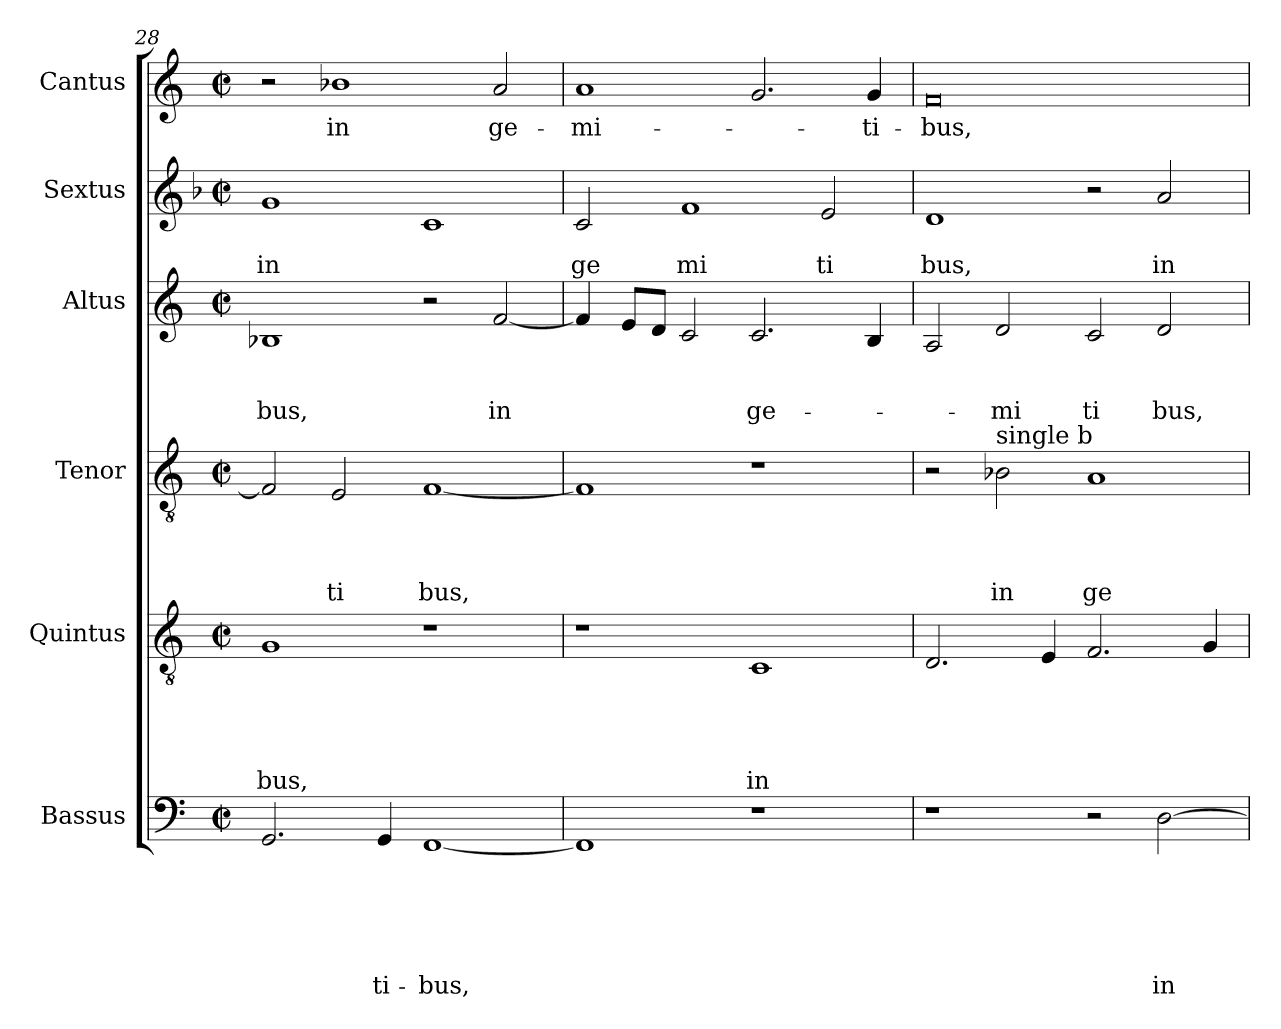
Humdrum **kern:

**kern	**text	**text	**text	**text	**text	**text	**kern	**text	**text	**text	**text	**text	**kern	**text	**text	**text	**text	**kern	**text	**text	**text	**kern	**text	**text	**kern	**text
*part6	*part6	*part6	*part6	*part6	*part6	*part6	*part5	*part5	*part5	*part5	*part5	*part5	*part4	*part4	*part4	*part4	*part4	*part3	*part3	*part3	*part3	*part2	*part2	*part2	*part1	*part1
*staff6	*staff6	*staff6	*staff6	*staff6	*staff6	*staff6	*staff5	*staff5	*staff5	*staff5	*staff5	*staff5	*staff4	*staff4	*staff4	*staff4	*staff4	*staff3	*staff3	*staff3	*staff3	*staff2	*staff2	*staff2	*staff1	*staff1
*I"Bassus	*	*	*	*	*	*	*I"Quintus	*	*	*	*	*	*I"Tenor	*	*	*	*	*I"Altus	*	*	*	*I"Sextus	*	*	*I"Cantus	*
*clefF4	*	*	*	*	*	*	*clefGv2	*	*	*	*	*	*clefGv2	*	*	*	*	*clefG2	*	*	*	*clefG2	*	*	*clefG2	*
*k[]	*	*	*	*	*	*	*k[]	*	*	*	*	*	*k[]	*	*	*	*	*k[]	*	*	*	*k[b-]	*	*	*k[]	*
*C:	*	*	*	*	*	*	*C:	*	*	*	*	*	*C:	*	*	*	*	*C:	*	*	*	*F:	*	*	*C:	*
*M2/2	*	*	*	*	*	*	*M2/2	*	*	*	*	*	*M2/2	*	*	*	*	*M2/2	*	*	*	*M2/2	*	*	*M2/2	*
*met(c|)	*	*	*	*	*	*	*met(c|)	*	*	*	*	*	*met(c|)	*	*	*	*	*met(c|)	*	*	*	*met(c|)	*	*	*met(c|)	*
=28	=28	=28	=28	=28	=28	=28	=28	=28	=28	=28	=28	=28	=28	=28	=28	=28	=28	=28	=28	=28	=28	=28	=28	=28	=28	=28
!	!	!	!	!	!	!	!	!	!	!	!	!LO:LY:b	!	!	!	!	!	!	!	!	!LO:LY:b	!	!	!LO:LY:b	!	!
2.GG/	.	.	.	.	.	.	1G	.	.	.	.	-bus,	2F/]	.	.	.	.	1B-X	.	.	-bus,	1g	.	in	2r	.
!	!	!	!	!	!	!	!	!	!	!	!	!	!	!	!	!	!LO:LY:b	!	!	!	!	!	!	!	!	!LO:LY:b
.	.	.	.	.	.	.	.	.	.	.	.	.	2E/	.	.	.	ti	.	.	.	.	.	.	.	1b-X	in
!	!	!	!	!	!	!LO:LY:b	!	!	!	!	!	!	!	!	!	!	!	!	!	!	!	!	!	!	!	!
4GG/	.	.	.	.	.	-ti-	.	.	.	.	.	.	.	.	.	.	.	.	.	.	.	.	.	.	.	.
!	!	!	!	!	!	!LO:LY:b	!	!	!	!	!	!	!	!	!	!	!LO:LY:b	!	!	!	!	!	!	!	!	!
[<1FF	.	.	.	.	.	-bus,	1r	.	.	.	.	.	[<1F	.	.	.	bus,	2r	.	.	.	1c	.	.	.	.
!	!	!	!	!	!	!	!	!	!	!	!	!	!	!	!	!	!	!	!	!	!LO:LY:b	!	!	!	!	!LO:LY:b
.	.	.	.	.	.	.	.	.	.	.	.	.	.	.	.	.	.	[<2f/	.	.	in	.	.	.	2a/	ge-
=29	=29	=29	=29	=29	=29	=29	=29	=29	=29	=29	=29	=29	=29	=29	=29	=29	=29	=29	=29	=29	=29	=29	=29	=29	=29	=29
!	!	!	!	!	!	!	!	!	!	!	!	!	!	!	!	!	!	!	!	!	!	!	!	!LO:LY:b	!	!LO:LY:b
1FF]	.	.	.	.	.	.	1r	.	.	.	.	.	1F]	.	.	.	.	4f/]	.	.	.	2c/	.	ge	1a	-mi-
.	.	.	.	.	.	.	.	.	.	.	.	.	.	.	.	.	.	8e/L	.	.	.	.	.	.	.	.
.	.	.	.	.	.	.	.	.	.	.	.	.	.	.	.	.	.	8d/J	.	.	.	.	.	.	.	.
!	!	!	!	!	!	!	!	!	!	!	!	!	!	!	!	!	!	!	!	!	!	!	!	!LO:LY:b	!	!
.	.	.	.	.	.	.	.	.	.	.	.	.	.	.	.	.	.	2c/	.	.	.	1f	.	mi	.	.
!	!	!	!	!	!	!	!	!	!	!	!	!LO:LY:b	!	!	!	!	!	!	!	!	!LO:LY:b	!	!	!	!	!
1r	.	.	.	.	.	.	1C	.	.	.	.	in	1r	.	.	.	.	2.c/	.	.	ge-	.	.	.	2.g/	.
!	!	!	!	!	!	!	!	!	!	!	!	!	!	!	!	!	!	!	!	!	!	!	!	!LO:LY:b	!	!
.	.	.	.	.	.	.	.	.	.	.	.	.	.	.	.	.	.	.	.	.	.	2e/	.	ti	.	.
!	!	!	!	!	!	!	!	!	!	!	!	!	!	!	!	!	!	!	!	!	!	!	!	!	!	!LO:LY:b
.	.	.	.	.	.	.	.	.	.	.	.	.	.	.	.	.	.	4B/	.	.	.	.	.	.	4g/	-ti-
!!LO:PB:g=z
=30	=30	=30	=30	=30	=30	=30	=30	=30	=30	=30	=30	=30	=30	=30	=30	=30	=30	=30	=30	=30	=30	=30	=30	=30	=30	=30
*	*	*	*	*	*	*	*	*	*	*	*	*	*	*	*	*	*	*	*	*	*	*k[]	*	*	*	*
*	*	*	*	*	*	*	*	*	*	*	*	*	*	*	*	*	*	*	*	*	*	*C:	*	*	*	*
!	!	!	!	!	!	!	!	!	!	!	!	!	!	!	!	!	!	!	!	!	!	!	!	!LO:LY:b	!	!LO:LY:b
1r	.	.	.	.	.	.	2.D/	.	.	.	.	.	2r	.	.	.	.	2A/	.	.	.	1d	.	bus,	0f	-bus,
!	!	!	!	!	!	!	!	!	!	!	!	!	!LO:TX:a:t=single b	!	!	!	!	!	!	!	!	!	!	!	!	!
!	!	!	!	!	!	!	!	!	!	!	!	!	!	!	!	!	!LO:LY:b	!	!	!	!LO:LY:b	!	!	!	!	!
.	.	.	.	.	.	.	.	.	.	.	.	.	2B-\	.	.	.	in	2d/	.	.	-mi	.	.	.	.	.
.	.	.	.	.	.	.	4E/	.	.	.	.	.	.	.	.	.	.	.	.	.	.	.	.	.	.	.
!	!	!	!	!	!	!	!	!	!	!	!	!	!	!	!	!	!LO:LY:b	!	!	!	!LO:LY:b	!	!	!	!	!
2r	.	.	.	.	.	.	2.F/	.	.	.	.	.	1A	.	.	.	ge	2c/	.	.	ti	2r	.	.	.	.
!	!	!	!	!	!	!LO:LY:b	!	!	!	!	!	!	!	!	!	!	!	!	!	!	!LO:LY:b	!	!	!LO:LY:b	!	!
[>2D\	.	.	.	.	.	in	.	.	.	.	.	.	.	.	.	.	.	2d/	.	.	bus,	2a/	.	in	.	.
.	.	.	.	.	.	.	4G/	.	.	.	.	.	.	.	.	.	.	.	.	.	.	.	.	.	.	.
=	=	=	=	=	=	=	=	=	=	=	=	=	=	=	=	=	=	=	=	=	=	=	=	=	=	=
*-	*-	*-	*-	*-	*-	*-	*-	*-	*-	*-	*-	*-	*-	*-	*-	*-	*-	*-	*-	*-	*-	*-	*-	*-	*-	*-
